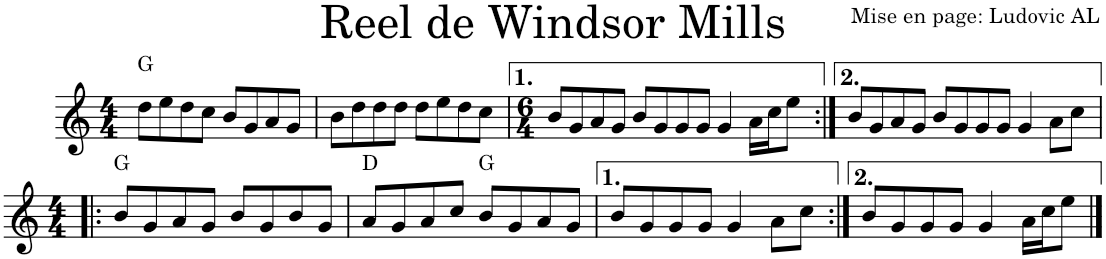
**kern	**harte
*part1	*part1
*staff1	*
*I"Voice	*
*I'V	*
*clefG2	*
*k[]	*
*M4/4	*
=1	=1
8dd\L	G:maj
8ee\	.
8dd\	.
8cc\J	.
8b/L	.
8g/	.
8a/	.
8g/J	.
=2	=2
8b\L	.
8dd\	.
8dd\	.
8dd\J	.
8dd\L	.
8ee\	.
8dd\	.
8cc\J	.
=3	=3
*M6/4	*
8b/L	.
8g/	.
8a/	.
8g/J	.
8b/L	.
8g/	.
8g/	.
8g/J	.
4g/	.
16a\LL	.
16cc\J	.
8ee\J	.
=4:|!	=4:|!
8b/L	.
8g/	.
8a/	.
8g/J	.
8b/L	.
8g/	.
8g/	.
8g/J	.
4g/	.
8a\L	.
8cc\J	.
!!LO:LB:g=z
=5!|:	=5!|:
*M4/4	*
8b/L	G:maj
8g/	.
8a/	.
8g/J	.
8b/L	.
8g/	.
8b/	.
8g/J	.
=6	=6
8a/L	D:maj
8g/	.
8a/	.
8cc/J	.
8b/L	G:maj
8g/	.
8a/	.
8g/J	.
=7	=7
8b/L	.
8g/	.
8g/	.
8g/J	.
4g/	.
8a\L	.
8cc\J	.
=8:|!	=8:|!
8b/L	.
8g/	.
8g/	.
8g/J	.
4g/	.
16a\LL	.
16cc\J	.
8ee\J	.
==	==
*-	*-
